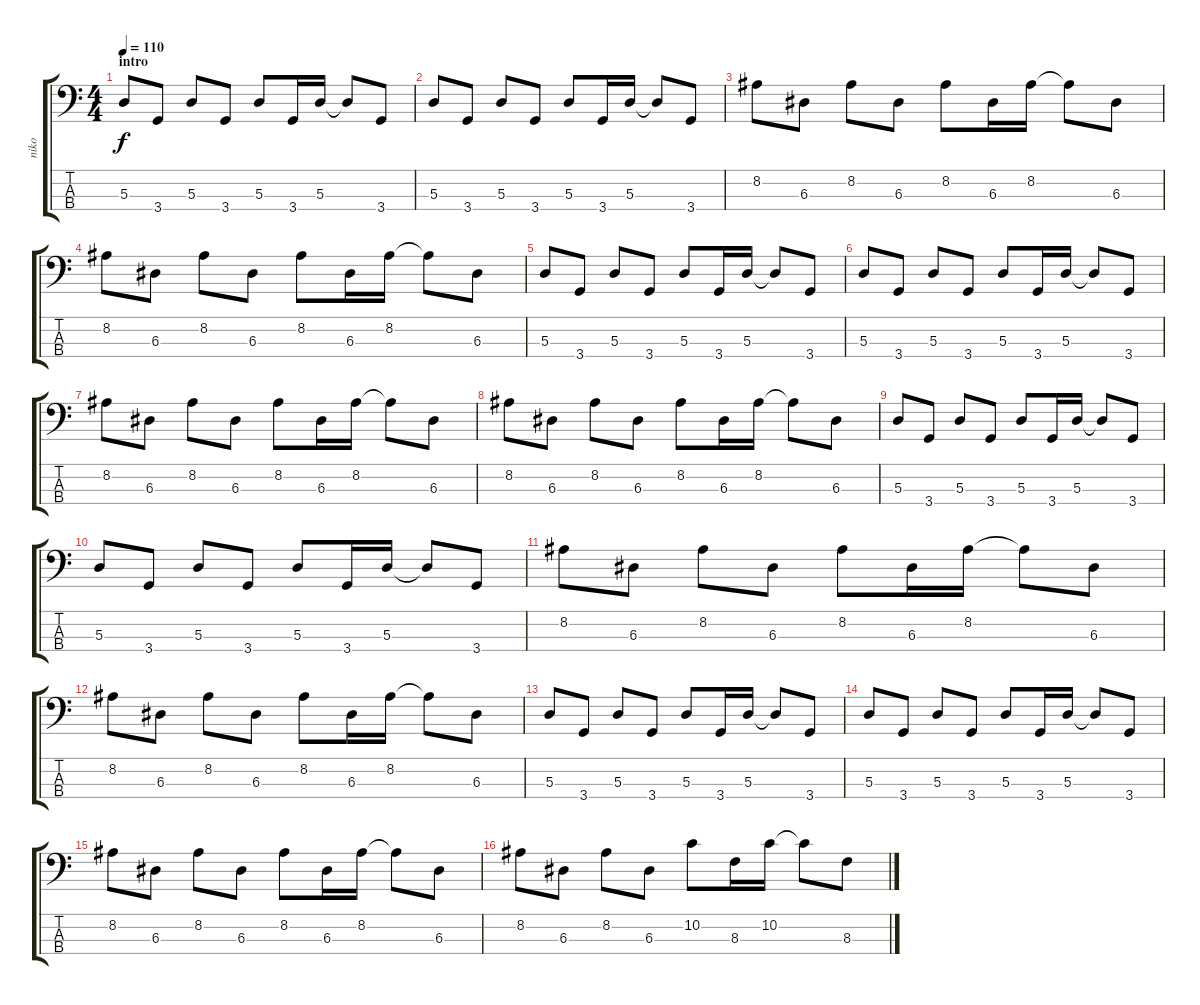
\track ("niko" "niko") {instrument electricbasspick}
\staff {score tabs}
\tuning (G2 D2 A1 E1) {hide}
\ts (4 4)
\section ("" "intro")
\tempo 110
\clef f4
\ks c
5.3.8{dy f instrument electricbasspick} 3.4.8 5.3.8 3.4.8 5.3.8 3.4.16 5.3.16 5.3{t}.8 3.4.8 |
5.3.8 3.4.8 5.3.8 3.4.8 5.3.8 3.4.16 5.3.16 5.3{t}.8 3.4.8 |
8.2.8 6.3.8 8.2.8 6.3.8 8.2.8 6.3.16 8.2.16 8.2{t}.8 6.3.8 |
8.2.8 6.3.8 8.2.8 6.3.8 8.2.8 6.3.16 8.2.16 8.2{t}.8 6.3.8 |
5.3.8 3.4.8 5.3.8 3.4.8 5.3.8 3.4.16 5.3.16 5.3{t}.8 3.4.8 |
5.3.8 3.4.8 5.3.8 3.4.8 5.3.8 3.4.16 5.3.16 5.3{t}.8 3.4.8 |
8.2.8 6.3.8 8.2.8 6.3.8 8.2.8 6.3.16 8.2.16 8.2{t}.8 6.3.8 |
8.2.8 6.3.8 8.2.8 6.3.8 8.2.8 6.3.16 8.2.16 8.2{t}.8 6.3.8 |
5.3.8 3.4.8 5.3.8 3.4.8 5.3.8 3.4.16 5.3.16 5.3{t}.8 3.4.8 |
5.3.8 3.4.8 5.3.8 3.4.8 5.3.8 3.4.16 5.3.16 5.3{t}.8 3.4.8 |
8.2.8 6.3.8 8.2.8 6.3.8 8.2.8 6.3.16 8.2.16 8.2{t}.8 6.3.8 |
8.2.8 6.3.8 8.2.8 6.3.8 8.2.8 6.3.16 8.2.16 8.2{t}.8 6.3.8 |
5.3.8 3.4.8 5.3.8 3.4.8 5.3.8 3.4.16 5.3.16 5.3{t}.8 3.4.8 |
5.3.8 3.4.8 5.3.8 3.4.8 5.3.8 3.4.16 5.3.16 5.3{t}.8 3.4.8 |
8.2.8 6.3.8 8.2.8 6.3.8 8.2.8 6.3.16 8.2.16 8.2{t}.8 6.3.8 |
8.2.8 6.3.8 8.2.8 6.3.8 10.2.8 8.3.16 10.2.16 10.2{t}.8 8.3.8
